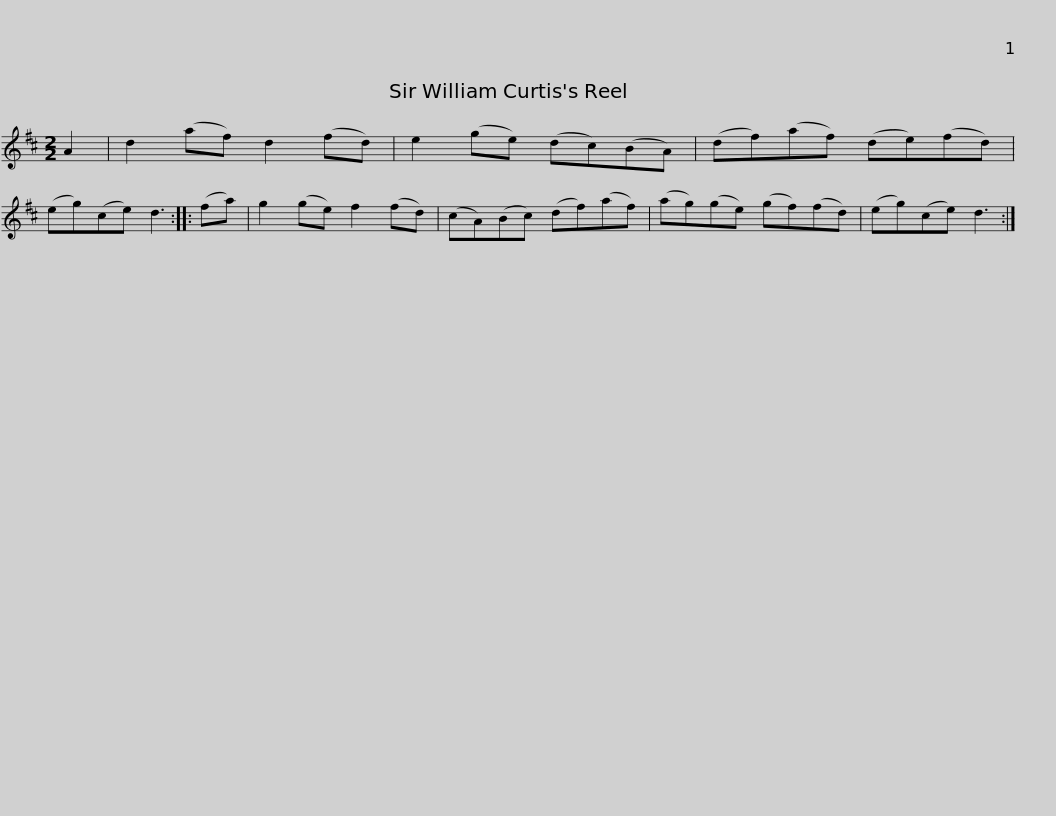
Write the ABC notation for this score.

X:1
L:1/8
M:2/2
I:linebreak $
K:D
V:1 treble
V:1
 A2 | d2 (af) d2 (fd) | e2 (ge) (dc)(BA) | (df)(af) (de)(fd) | (eg)(ce) d3 :: %5
 (fa) | g2 (ge) f2 (fd) |$ (cA)(Bc) (df)(af) | (ag)(ge) (gf)(fd) | (eg)(ce) d3 :| %10
